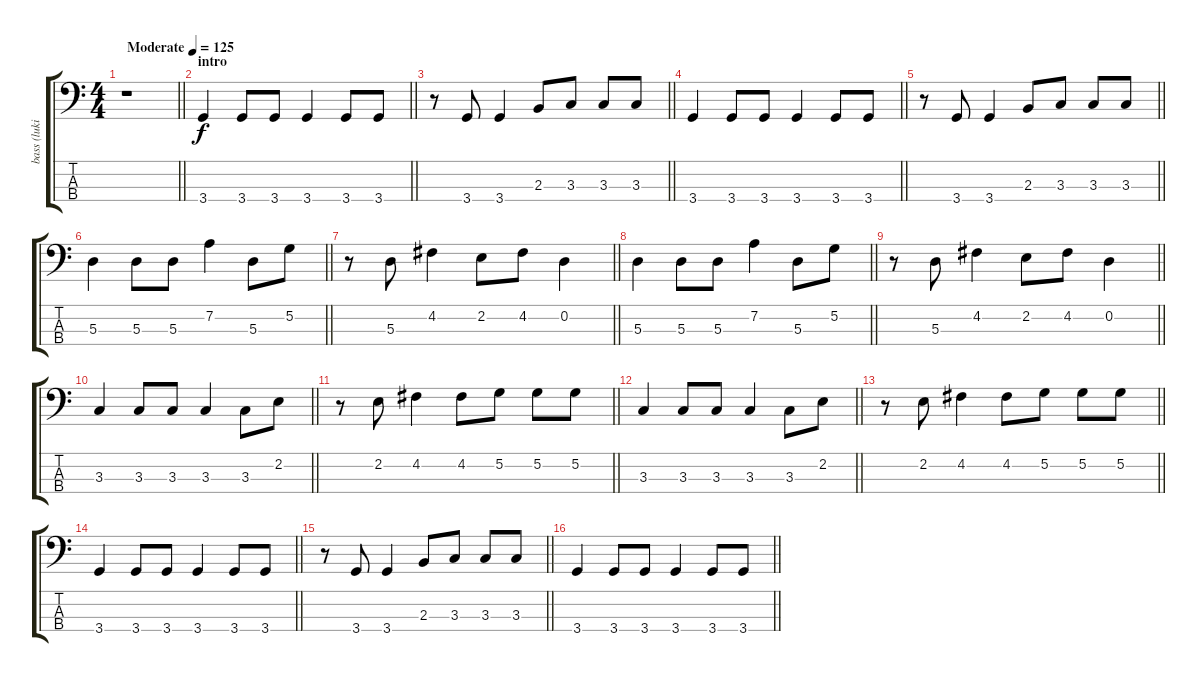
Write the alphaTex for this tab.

\track ("bass (luki)" "bass (luki") {instrument electricbassfinger}
\staff {score tabs}
\tuning (G2 D2 A1 E1) {hide}
\ts (4 4)
\tempo (125 "Moderate")
\clef f4
\barLineRight lightlight
\ks c
r.1{dy f instrument electricbassfinger} |
\section ("" "intro")
\barLineRight lightlight
3.4.4 3.4.8 3.4.8 3.4.4 3.4.8 3.4.8 |
\barLineRight lightlight
r.8 3.4.8 3.4.4 2.3.8 3.3.8 3.3.8 3.3.8 |
\barLineRight lightlight
3.4.4 3.4.8 3.4.8 3.4.4 3.4.8 3.4.8 |
\barLineRight lightlight
r.8 3.4.8 3.4.4 2.3.8 3.3.8 3.3.8 3.3.8 |
\barLineRight lightlight
5.3.4 5.3.8 5.3.8 7.2.4 5.3.8 5.2.8 |
\barLineRight lightlight
r.8 5.3.8 4.2.4 2.2.8 4.2.8 0.2.4 |
\barLineRight lightlight
5.3.4 5.3.8 5.3.8 7.2.4 5.3.8 5.2.8 |
\barLineRight lightlight
r.8 5.3.8 4.2.4 2.2.8 4.2.8 0.2.4 |
\barLineRight lightlight
3.3.4 3.3.8 3.3.8 3.3.4 3.3.8 2.2.8 |
\barLineRight lightlight
r.8 2.2.8 4.2.4 4.2.8 5.2.8 5.2.8 5.2.8 |
\barLineRight lightlight
3.3.4 3.3.8 3.3.8 3.3.4 3.3.8 2.2.8 |
\barLineRight lightlight
r.8 2.2.8 4.2.4 4.2.8 5.2.8 5.2.8 5.2.8 |
\barLineRight lightlight
3.4.4 3.4.8 3.4.8 3.4.4 3.4.8 3.4.8 |
\barLineRight lightlight
r.8 3.4.8 3.4.4 2.3.8 3.3.8 3.3.8 3.3.8 |
\barLineRight lightlight
3.4.4 3.4.8 3.4.8 3.4.4 3.4.8 3.4.8
